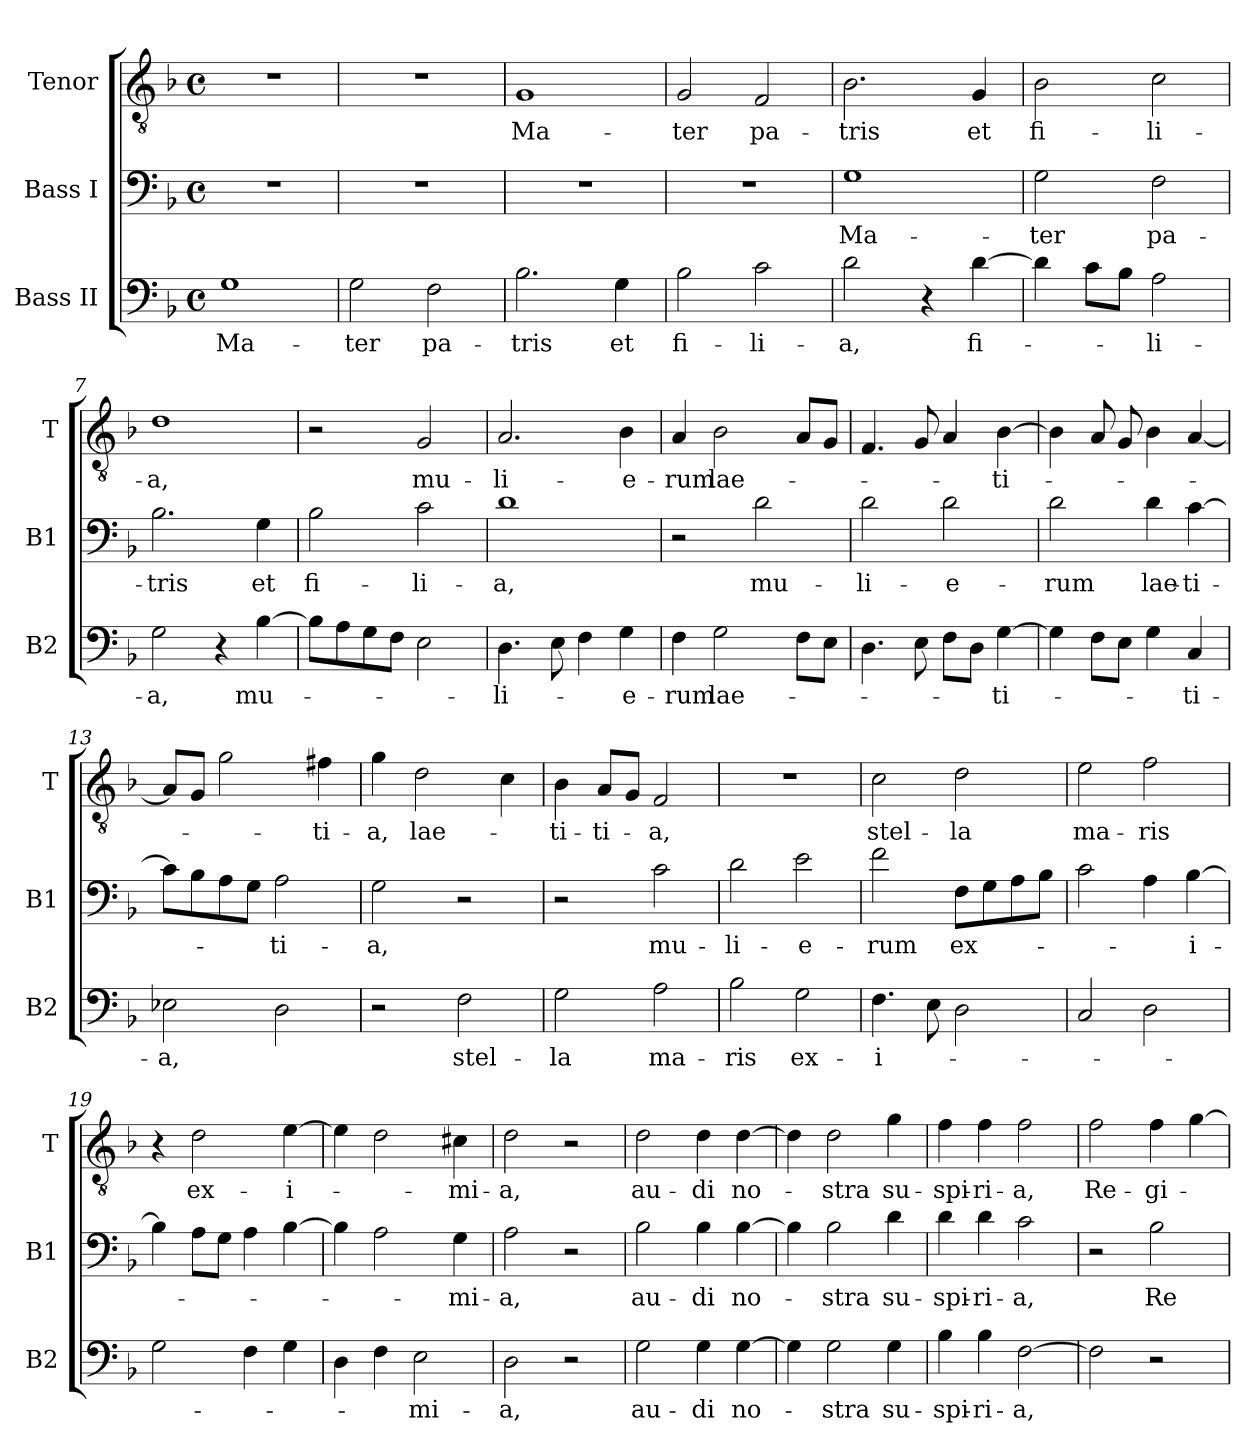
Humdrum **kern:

**kern	**text	**kern	**text	**kern	**text
*part3	*part3	*part2	*part2	*part1	*part1
*staff3	*staff3	*staff2	*staff2	*staff1	*staff1
*I"Bass II	*	*I"Bass I	*	*I"Tenor	*
*I'B2	*	*I'B1	*	*I'T	*
*clefF4	*	*clefF4	*	*clefGv2	*
*k[b-]	*	*k[b-]	*	*k[b-]	*
*F:	*	*F:	*	*F:	*
*M4/4	*	*M4/4	*	*M4/4	*
*met(c)	*	*met(c)	*	*met(c)	*
=1	=1	=1	=1	=1	=1
1G	Ma-	1r	.	1r	.
=2	=2	=2	=2	=2	=2
2G\	-ter	1r	.	1r	.
2F\	pa-	.	.	.	.
=3	=3	=3	=3	=3	=3
2.B-\	-tris	1r	.	1G	Ma-
4G\	et	.	.	.	.
=4	=4	=4	=4	=4	=4
2B-\	fi-	1r	.	2G/	-ter
2c\	-li-	.	.	2F/	pa-
=5	=5	=5	=5	=5	=5
2d\	-a,	1G	Ma-	2.B-\	-tris
4r	.	.	.	.	.
[>4d\	fi-	.	.	4G/	et
=6	=6	=6	=6	=6	=6
4d\]	.	2G\	-ter	2B-\	fi-
8c\L	.	.	.	.	.
8B-\J	.	.	.	.	.
2A\	-li-	2F\	pa-	2c\	-li-
!!LO:LB:g=z
=7	=7	=7	=7	=7	=7
2G\	-a,	2.B-\	-tris	1d	-a,
4r	.	.	.	.	.
[>4B-\	mu-	4G\	et	.	.
=8	=8	=8	=8	=8	=8
8B-\L]	.	2B-\	fi-	2r	.
8A\	.	.	.	.	.
8G\	.	.	.	.	.
8F\J	.	.	.	.	.
2E\	.	2c\	-li-	2G/	mu-
=9	=9	=9	=9	=9	=9
4.D\	-li-	1d	-a,	2.A/	-li-
8E\	.	.	.	.	.
4F\	.	.	.	.	.
4G\	-e-	.	.	4B-\	-e-
=10	=10	=10	=10	=10	=10
4F\	-rum	2r	.	4A/	-rum
2G\	lae-	.	.	2B-\	lae-
.	.	2d\	mu-	.	.
8F\L	.	.	.	8A/L	.
8E\J	.	.	.	8G/J	.
=11	=11	=11	=11	=11	=11
4.D\	.	2d\	-li-	4.F/	.
8E\	.	.	.	8G/	.
8F\L	.	2d\	-e-	4A/	.
8D\J	.	.	.	.	.
[>4G\	-ti-	.	.	[<4B-\	-ti-
=12	=12	=12	=12	=12	=12
4G\]	.	2d\	-rum	4B-\]	.
8F\L	.	.	.	8A/	.
8E\J	.	.	.	8G/	.
4G\	.	4d\	lae-	4B-\	.
4C/	-ti-	[>4c\	-ti-	[<4A/	.
!!LO:LB:g=z
=13	=13	=13	=13	=13	=13
2E-X\	-a,	8c\L]	.	8A/L]	.
.	.	8B-\	.	8G/J	.
.	.	8A\	.	2g\	.
.	.	8G\J	.	.	.
2D\	.	2A\	-ti-	.	.
.	.	.	.	4f#X\	-ti-
=14	=14	=14	=14	=14	=14
2r	.	2G\	-a,	4g\	-a,
.	.	.	.	2d\	lae-
2F\	stel-	2r	.	.	.
.	.	.	.	4c\	.
=15	=15	=15	=15	=15	=15
2G\	-la	2r	.	4B-\	-ti-
.	.	.	.	8A/L	-ti-
.	.	.	.	8G/J	.
2A\	ma-	2c\	mu-	2F/	-a,
=16	=16	=16	=16	=16	=16
2B-\	-ris	2d\	-li-	1r	.
2G\	ex-	2e\	-e-	.	.
=17	=17	=17	=17	=17	=17
4.F\	-i-	2f\	-rum	2c\	stel-
8E\	.	.	.	.	.
2D\	.	8F\L	ex-	2d\	-la
.	.	8G\	.	.	.
.	.	8A\	.	.	.
.	.	8B-\J	.	.	.
=18	=18	=18	=18	=18	=18
2C/	.	2c\	.	2e\	ma-
2D\	.	4A\	.	2f\	-ris
.	.	[>4B-\	-i-	.	.
!!LO:LB:g=z
=19	=19	=19	=19	=19	=19
2G\	.	4B-\]	.	4r	.
.	.	8A\L	.	2d\	ex-
.	.	8G\J	.	.	.
4F\	.	4A\	.	.	.
4G\	.	[>4B-\	.	[>4e\	-i-
=20	=20	=20	=20	=20	=20
4D\	.	4B-\]	.	4e\]	.
4F\	.	2A\	.	2d\	.
2E\	-mi-	.	.	.	.
.	.	4G\	-mi-	4c#X\	-mi-
=21	=21	=21	=21	=21	=21
2D\	-a,	2A\	-a,	2d\	-a,
2r	.	2r	.	2r	.
=22	=22	=22	=22	=22	=22
2G\	au-	2B-\	au-	2d\	au-
4G\	-di	4B-\	-di	4d\	-di
[>4G\	no-	[>4B-\	no-	[>4d\	no-
=23	=23	=23	=23	=23	=23
4G\]	.	4B-\]	.	4d\]	.
2G\	-stra	2B-\	-stra	2d\	-stra
4G\	su-	4d\	su-	4g\	su-
=24	=24	=24	=24	=24	=24
4B-\	-spi-	4d\	-spi-	4f\	-spi-
4B-\	-ri-	4d\	-ri-	4f\	-ri-
[>2F\	-a,	2c\	-a,	2f\	-a,
!!LO:PB:g=z
=25	=25	=25	=25	=25	=25
2F\]	.	2r	.	2f\	Re-
2r	.	2B-\	Re-	4f\	-gi-
.	.	.	.	[>4g\	.
=	=	=	=	=	=
*-	*-	*-	*-	*-	*-
